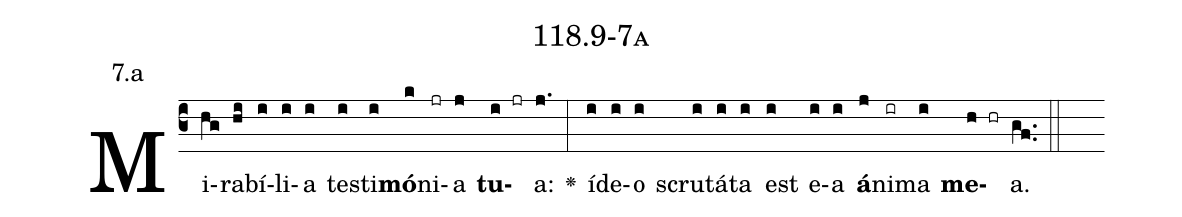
name: 118.9-7a;
annotation: 7.a;
%%
(c3)Mi(hg)ra(hi)bí(i)li(i)a(i) tes(i)ti(i)<b>mó</b>(k)ni(jr)a(j) <b>tu</b>(i jr)a:(j.) <v>\greheightstar</v>(:) íd(i)e(i)o(i) scru(i)tá(i)ta(i) est(i) e(i)a(i) <b>á</b>(j)ni(ir)ma(i) <b>me</b>(h hr)a.(gf..) (::)


%E(i) u(i) o(j) u(i) a(h) e.(gf..) (::)
